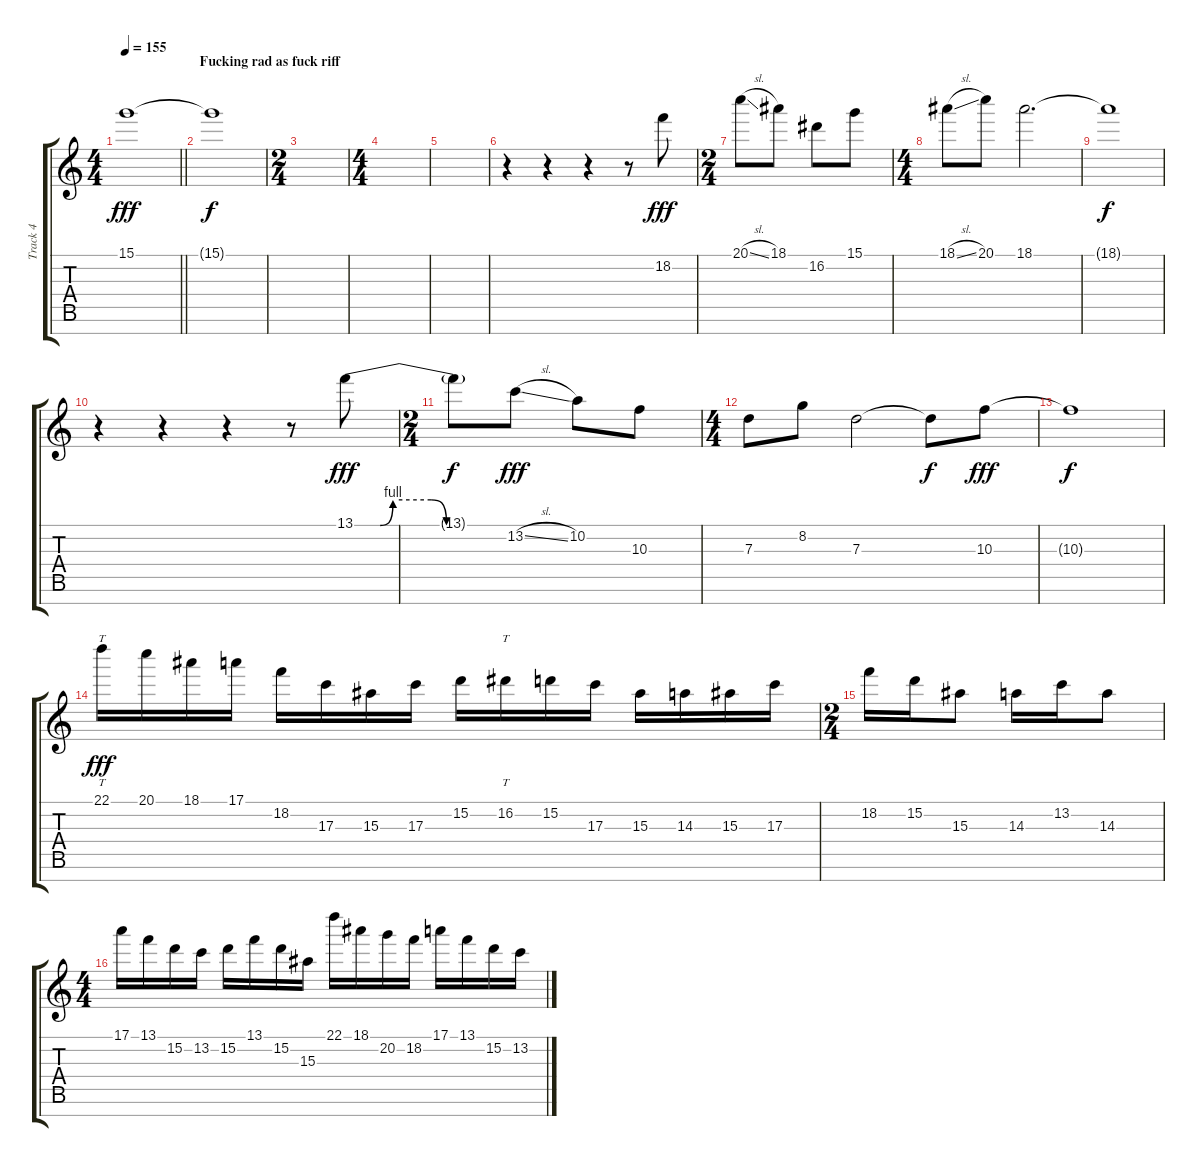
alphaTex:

\track ("Track 4" "Track 4") {instrument overdrivenguitar}
\staff {score tabs}
\tuning (E4 B3 G3 D3 A2 E2 B1) {hide}
\ts (4 4)
\tempo 155
\clef g2
\barLineRight lightlight
\ks c
15.1.1{dy fff} |
\section ("" "Fucking rad as fuck riff")
15.1{t}.1{dy f volume 0} |
\ts (2 4)
|
\ts (4 4)
|
|
r.4{volume 16} r.4 r.4 r.8 18.2.8{dy fff} |
\ts (2 4)
20.1{sl}.8 18.1.8 16.2.8 15.1.8 |
\ts (4 4)
18.1{sl}.8 20.1.8 18.1.2{d} |
18.1{t}.1{dy f volume 8} |
r.4{volume 16} r.4 r.4 r.8 13.1{be (custom 0 0 10 0 15 4 30 4 36 0 45 0 60 0)}.8{dy fff} |
\ts (2 4)
13.1{t}.8{dy f} 13.2{sl}.8{dy fff} 10.2.8 10.3.8 |
\ts (4 4)
7.3.8 8.2.8 7.3.2 7.3{t}.8{dy f} 10.3.8{dy fff} |
10.3{t}.1{dy f volume 8} |
22.1.16{tt dy fff volume 16} 20.1.16 18.1.16 17.1.16 18.2.16 17.3.16 15.3.16 17.3.16 15.2.16 16.2.16{tt} 15.2.16 17.3.16 15.3.16 14.3.16 15.3.16 17.3.16 |
\ts (2 4)
18.2.16 15.2.16 15.3.8 14.3.16 13.2.16 14.3.8 |
\ts (4 4)
17.1.16 13.1.16 15.2.16 13.2.16 15.2.16 13.1.16 15.2.16 15.3.16 22.1.16 18.1.16 20.2.16 18.2.16 17.1.16 13.1.16 15.2.16 13.2.16
